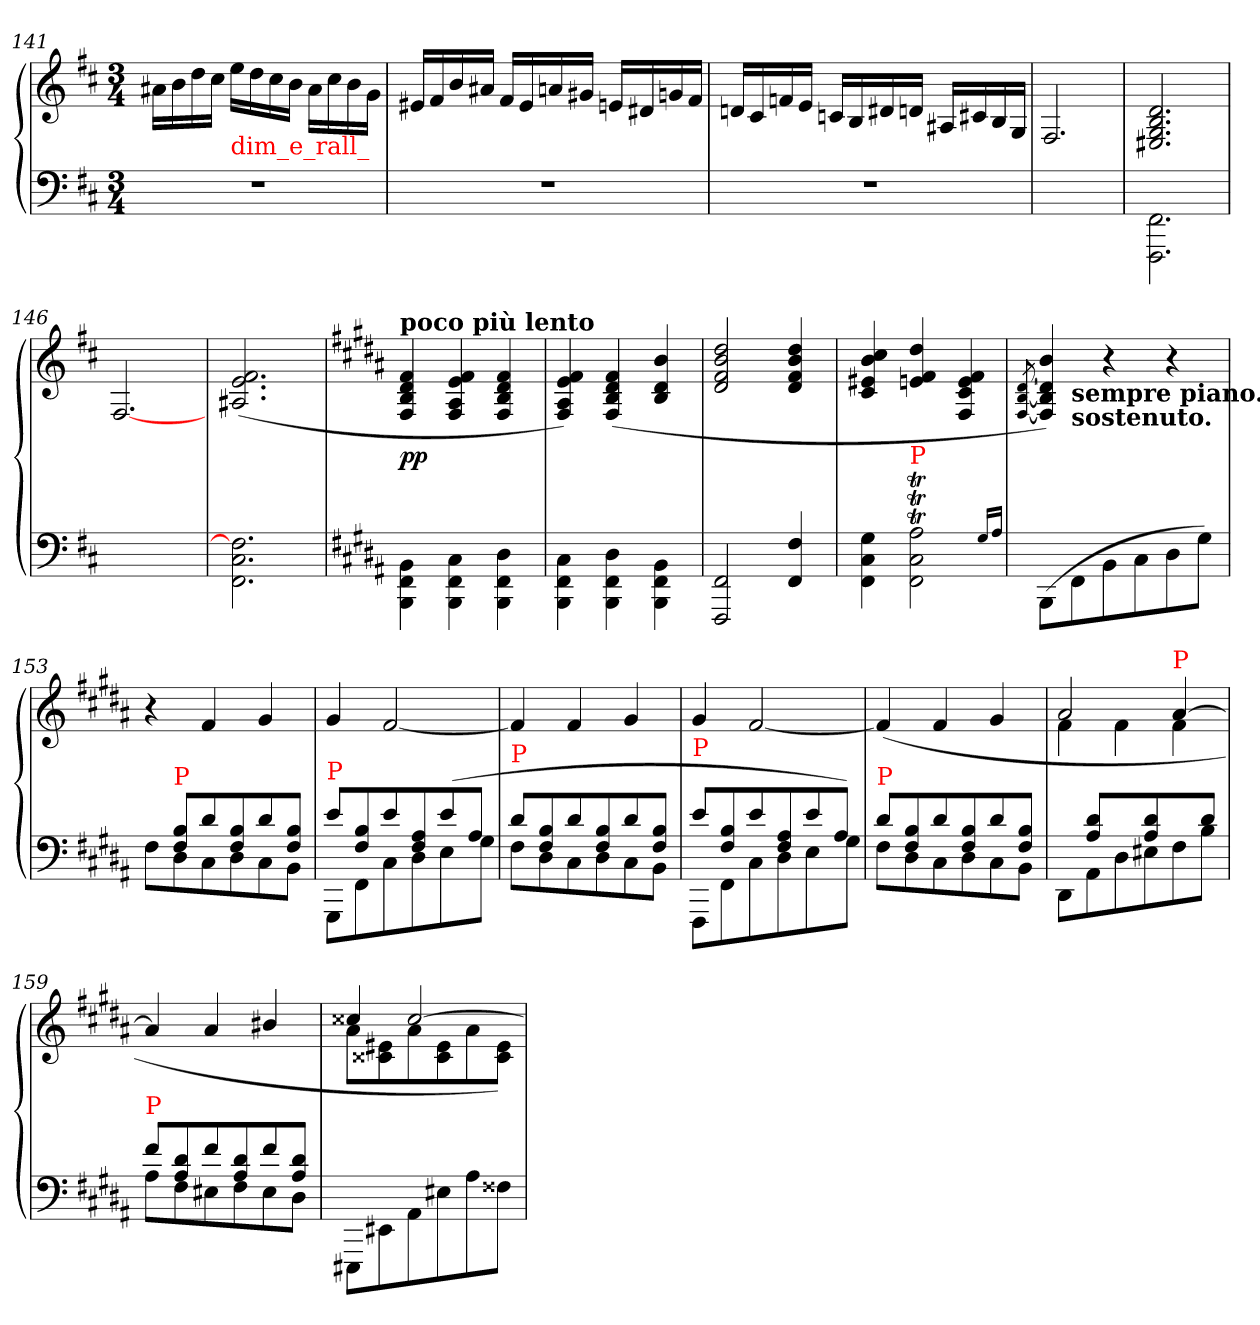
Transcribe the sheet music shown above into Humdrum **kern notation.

**kern	**kern	**dynam
*part1	*part1	*part1
*staff2	*staff1	*staff1/2
*clefF4	*clefG2	*
*k[f#c#]	*k[f#c#]	*
*M3/4	*M3/4	*
=141	=141	=141
2.rF	16a#XLL	.
.	16b	.
.	16dd	.
.	16cc#JJ	.
!	!LO:TX:b:color=red:t=dim_e_rall_	!
.	16eeLL	.
.	16dd	.
.	16cc#	.
.	16bJJ	.
.	16a#\LL	.
.	16cc#	.
.	16b	.
.	16gJJ	.
=142	=142	=142
2.rF	16e#XLL	.
.	16f#	.
.	16b	.
.	16a#XJJ	.
.	16f#LL	.
.	16e#	.
.	16an	.
.	16g#XJJ	.
.	16enLL	.
.	16d#X	.
.	16gn	.
.	16f#JJ	.
=143	=143	=143
2.rF	16dnLL	.
.	16c#	.
.	16fn	.
.	16eJJ	.
.	16cnLL	.
.	16B	.
.	16d#X	.
.	16dnJJ	.
.	16A#X/LL	.
.	16c#X/	.
.	16B/	.
.	16G/JJ	.
=144	=144	=144
2.ryy	2.F#/	.
=145	=145	=145
2.FF#\ 2.FFF#\	2.d/ 2.B/ 2.G/ 2.E#X/	.
=146	=146	=146
2.ryy	[2.F#/	.
=147	=147	=147
2.F#]\ 2.C#\ 2.FF#\	(>2.f#/ 2.e/ 2.A#X/	.
=148	=148	=148
*k[f#c#g#d#a#]	*k[f#c#g#d#a#]	*
!	!LO:TX:a:B:t=poco più lento	!
4BB\ 4FF#\ 4BBB\	4f#/ 4d#/ 4B/ 4F#/	pp
4C#\ 4FF#\ 4BBB\	4f#/ 4e/ 4A#/ 4F#/	.
4D#\ 4FF#\ 4BBB\	4f#/ 4d#/ 4B/ 4F#/	.
=149	=149	=149
4C#\ 4FF#\ 4BBB\	4f#/ 4e/ 4A#/ 4F#/)	.
4D#\ 4FF#\ 4BBB\	(>4f#/ 4d#/ 4B/ 4F#/	.
4BB\ 4FF#\ 4BBB\	4b/ 4d#/ 4B/	.
=150	=150	=150
2FF# 2FFF#	2dd# 2b 2f# 2d#	.
4F# 4FF#	4dd# 4b 4f# 4d#	.
=151	=151	=151
4G#\ 4C#\ 4FF#\	4cc# 4b 4e#X 4c#	.
!LO:TX:a:color=red:t=P	!	!
2A#t\ 2C#t\ 2FF#t\	4dd# 4f# 4en	.
.	4f#/ 4e/ 4c#/ 4F#/	.
16qqG#/LL	.	.
16qqA#TTT/JJ	.	.
=152	=152	=152
.	[8qd#/ [8qB/ [8qF#/	.
*	*^	*
(>8BBB\L	4b/ 4d#]/ 4B]/ 4F#]/)	8ryy	.
!	!	!LO:TX:b:B:t=sempre piano.	!
!	!	!LO:TX:b:B:t=sostenuto.	!
8FF#\	.	2ryy	.
8BB	4r	.	.
8C#	.	.	.
8D#	4r	.	.
8G#J)	.	8ryy	.
=153	=153	=153	=153
*^	*	*	*
!	!	!LO:TX:b:B:rj:t=e legato.	!	!
*	*	*v	*v	*
8ryy	8F#\L	4r	.
!LO:TX:a:color=red:t=P	!	!	!
8B/ 8F#/L	8D#	.	.
8d#\	8C#	4f#	.
8B/ 8F#/	8D#	.	.
8d#\	8C#	4g#	.
8B/ 8F#/J	8BBJ	.	.
=154	=154	=154	=154
!LO:TX:a:color=red:t=P	!	!	!
8e\L	8GGG#L	4g#	.
8B/ 8F#/	8FF#	.	.
8e\	8C#	[2f#	.
8A#/ 8F#/	8D#	.	.
(>8e\	8E	.	.
8A#/J	8G#J	.	.
=155	=155	=155	=155
!LO:TX:a:color=red:t=P	!	!	!
8d#\L	8F#L	(>4f#]	.
8B/ 8F#/	8D#	.	.
8d#\	8C#	4f#	.
8B/ 8F#/	8D#	.	.
8d#\	8C#	4g#	.
8B/ 8F#/J	8BBJ	.	.
=156	=156	=156	=156
!LO:TX:a:color=red:t=P	!	!	!
8e\L	8FFF#L	4g#	.
8B/ 8F#/	8FF#	.	.
8e\	8C#	[2f#	.
8A#/ 8F#/	8D#	.	.
8e\	8E	.	.
8A#/J)	8G#J	.	.
=157	=157	=157	=157
!LO:TX:a:color=red:t=P	!	!	!
8d#\L	8F#L	(>4f#]	.
8B/ 8F#/	8D#	.	.
8d#\	8C#	4f#	.
8B/ 8F#/	8D#	.	.
8d#\	8C#	4g#	.
8B/ 8F#/J	8BBJ	.	.
=158	=158	=158	=158
*	*	*^	*
8ryy	8DD#L	2a#	4f#	.
8d# 8A#L	8AA#	.	.	.
8ryy	8D#	.	4f#	.
8d# 8A#	8E#X	.	.	.
!	!	!LO:TX:a:color=red:t=P	!	!
8ryy	8F#	[4a#	4f#	.
8d#J	8BJ	.	.	.
*	*	*v	*v	*
=159	=159	=159	=159
!LO:TX:a:color=red:t=P	!	!	!
8f#\L	8A#L	4a#]	.
8d#/ 8A#/	8F#	.	.
8f#\	8E#X	4a#	.
8d#/ 8A#/	8F#	.	.
8f#\	8E#	4b#X/	.
8d#/ 8A#/J	8D#J	.	.
*v	*v	*	*
=160	=160	=160
*	*^	*
8EEE#X\L	4cc##X	8a#L	.
8EE#X	.	8e#X 8c##X	.
8AA#	[2cc##	8a#	.
8E#	.	8e# 8c##	.
8A#	.	8a#	.
8F##XJ	.	8e# 8c##J)	.
*	*v	*v	*
=	=	=
*-	*-	*-
